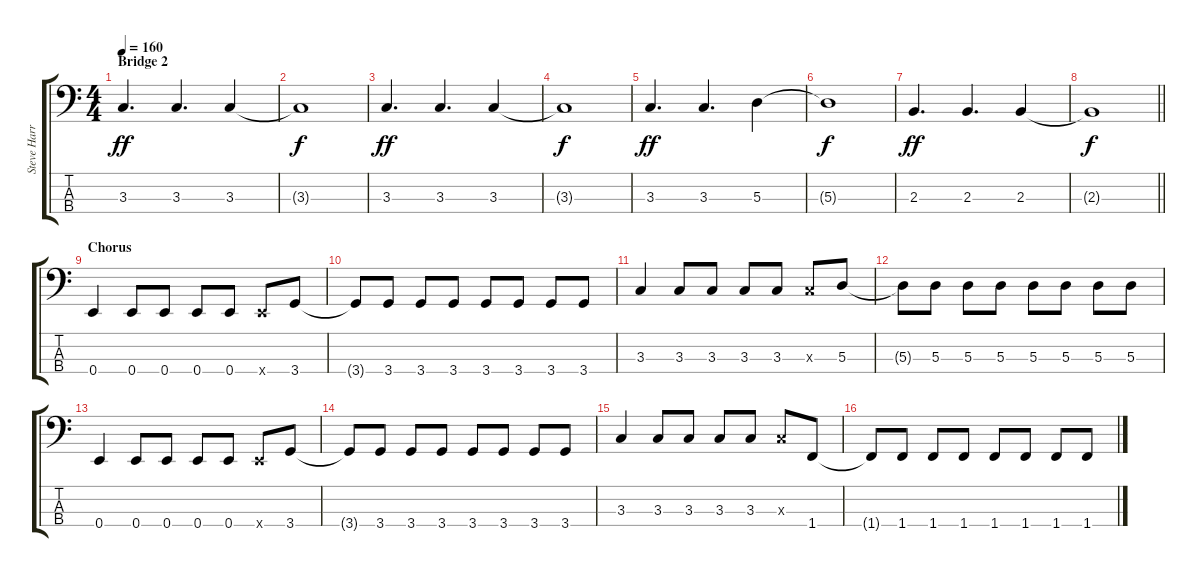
\track ("Steve Harris" "Steve Harr") {instrument electricbassfinger}
\staff {score tabs}
\tuning (G2 D2 A1 E1) {hide}
\ts (4 4)
\section ("" "Bridge 2")
\tempo 160
\clef f4
\ks c
3.3.4{d dy ff} 3.3.4{d} 3.3.4 |
3.3{t}.1{dy f} |
3.3.4{d dy ff} 3.3.4{d} 3.3.4 |
3.3{t}.1{dy f} |
3.3.4{d dy ff} 3.3.4{d} 5.3.4 |
5.3{t}.1{dy f} |
2.3.4{d dy ff} 2.3.4{d} 2.3.4 |
\barLineRight lightlight
2.3{t}.1{dy f} |
\section ("" "Chorus")
0.4.4 0.4.8 0.4.8 0.4.8 0.4.8 0.4{x}.8 3.4.8 |
3.4{t}.8 3.4.8 3.4.8 3.4.8 3.4.8 3.4.8 3.4.8 3.4.8 |
3.3.4 3.3.8 3.3.8 3.3.8 3.3.8 3.3{x}.8 5.3.8 |
5.3{t}.8 5.3.8 5.3.8 5.3.8 5.3.8 5.3.8 5.3.8 5.3.8 |
0.4.4 0.4.8 0.4.8 0.4.8 0.4.8 0.4{x}.8 3.4.8 |
3.4{t}.8 3.4.8 3.4.8 3.4.8 3.4.8 3.4.8 3.4.8 3.4.8 |
3.3.4 3.3.8 3.3.8 3.3.8 3.3.8 3.3{x}.8 1.4.8 |
1.4{t}.8 1.4.8 1.4.8 1.4.8 1.4.8 1.4.8 1.4.8 1.4.8
